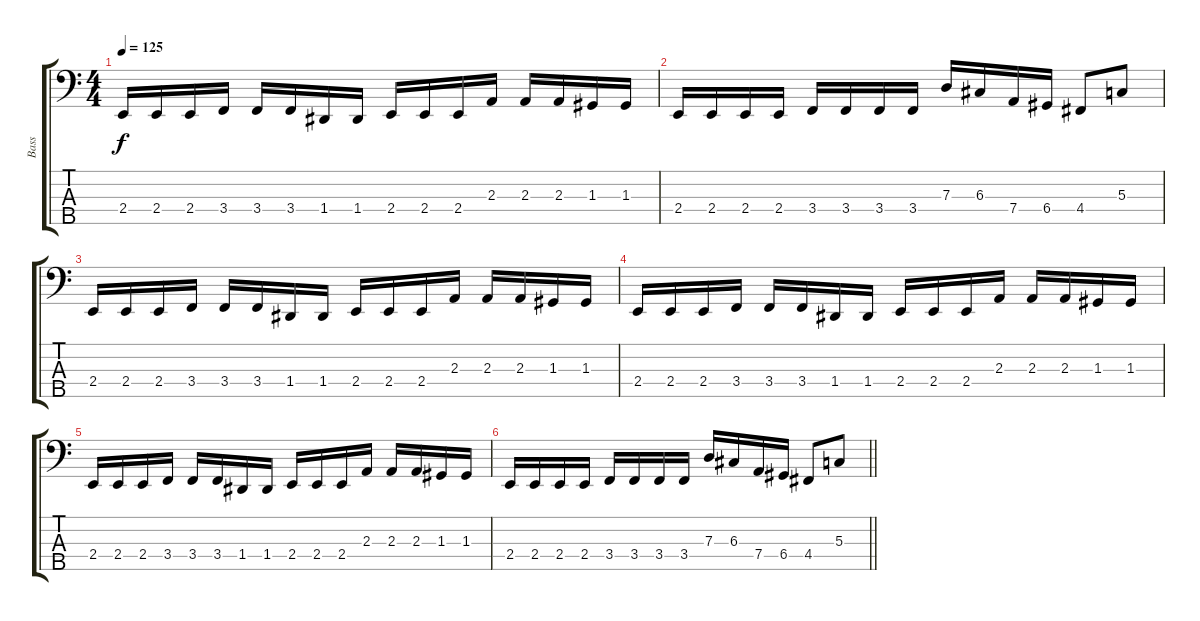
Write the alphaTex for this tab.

\track ("Bass" "Bass") {instrument electricbasspick}
\staff {score tabs}
\tuning (F2 C2 G1 D1 A0) {hide}
\ts (4 4)
\tempo 125
\clef f4
\ks c
2.4.16{dy f} 2.4.16 2.4.16 3.4.16 3.4.16 3.4.16 1.4.16 1.4.16 2.4.16 2.4.16 2.4.16 2.3.16 2.3.16 2.3.16 1.3.16 1.3.16 |
2.4.16 2.4.16 2.4.16 2.4.16 3.4.16 3.4.16 3.4.16 3.4.16 7.3.16 6.3.16 7.4.16 6.4.16 4.4.8 5.3.8 |
2.4.16 2.4.16 2.4.16 3.4.16 3.4.16 3.4.16 1.4.16 1.4.16 2.4.16 2.4.16 2.4.16 2.3.16 2.3.16 2.3.16 1.3.16 1.3.16 |
2.4.16 2.4.16 2.4.16 3.4.16 3.4.16 3.4.16 1.4.16 1.4.16 2.4.16 2.4.16 2.4.16 2.3.16 2.3.16 2.3.16 1.3.16 1.3.16 |
2.4.16 2.4.16 2.4.16 3.4.16 3.4.16 3.4.16 1.4.16 1.4.16 2.4.16 2.4.16 2.4.16 2.3.16 2.3.16 2.3.16 1.3.16 1.3.16 |
\barLineRight lightlight
2.4.16 2.4.16 2.4.16 2.4.16 3.4.16 3.4.16 3.4.16 3.4.16 7.3.16 6.3.16 7.4.16 6.4.16 4.4.8 5.3.8
